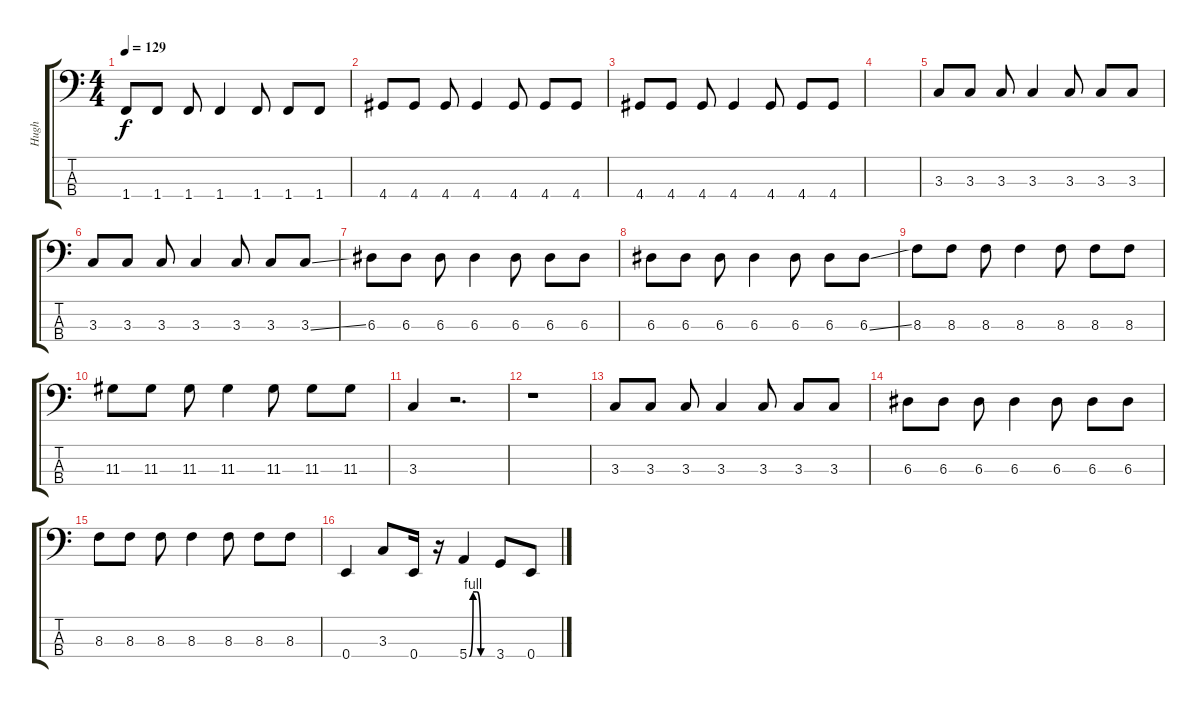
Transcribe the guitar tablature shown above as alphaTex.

\track ("Hugh" "Hugh") {instrument electricbassfinger}
\staff {score tabs}
\tuning (G2 D2 A1 E1) {hide}
\ts (4 4)
\tempo 129
\clef f4
\ks c
1.4.8{dy f} 1.4.8 1.4.8 1.4.4 1.4.8 1.4.8 1.4.8 |
4.4.8 4.4.8 4.4.8 4.4.4 4.4.8 4.4.8 4.4.8 |
4.4.8 4.4.8 4.4.8 4.4.4 4.4.8 4.4.8 4.4.8 |
|
3.3.8 3.3.8 3.3.8 3.3.4 3.3.8 3.3.8 3.3.8 |
3.3.8 3.3.8 3.3.8 3.3.4 3.3.8 3.3.8 3.3{ss}.8 |
6.3.8 6.3.8 6.3.8 6.3.4 6.3.8 6.3.8 6.3.8 |
6.3.8 6.3.8 6.3.8 6.3.4 6.3.8 6.3.8 6.3{ss}.8 |
8.3.8 8.3.8 8.3.8 8.3.4 8.3.8 8.3.8 8.3.8 |
11.3.8 11.3.8 11.3.8 11.3.4 11.3.8 11.3.8 11.3.8 |
3.3.4 r.2{d} |
r.1 |
3.3.8 3.3.8 3.3.8 3.3.4 3.3.8 3.3.8 3.3.8 |
6.3.8 6.3.8 6.3.8 6.3.4 6.3.8 6.3.8 6.3.8 |
8.3.8 8.3.8 8.3.8 8.3.4 8.3.8 8.3.8 8.3.8 |
0.4.4 3.3.8 0.4.16 r.16 5.4{be (custom 0 0 10 4 20 4 30 0 60 0)}.4 3.4.8 0.4.8
